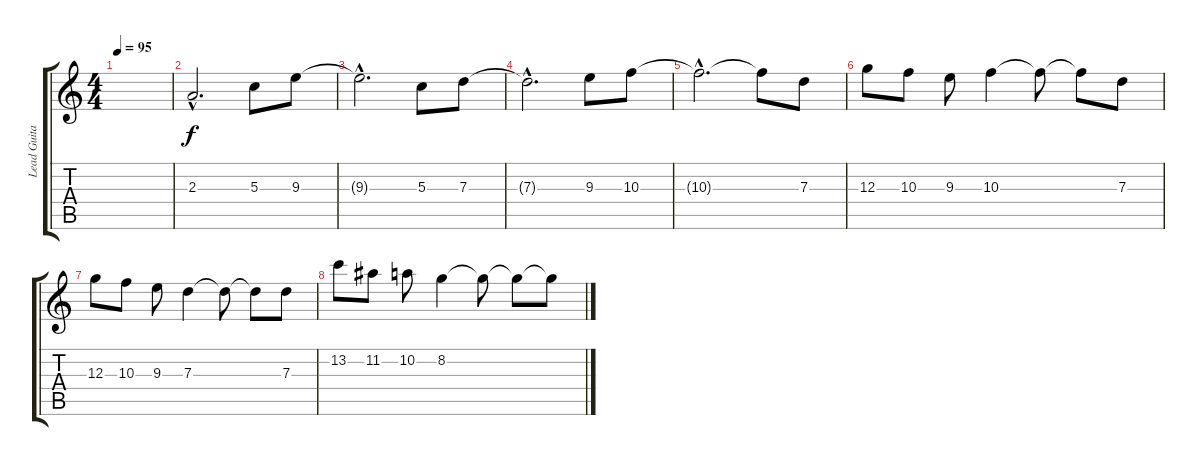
\track ("Lead Guitar" "Lead Guita") {instrument overdrivenguitar}
\staff {score tabs}
\tuning (E4 B3 G3 D3 A2 E2) {hide}
\ts (4 4)
\tempo 95
\clef g2
\ks c
|
2.3{hac}.2{d} 5.3.8 9.3.8 |
9.3{hac t}.2{d} 5.3.8 7.3.8 |
7.3{hac t}.2{d} 9.3.8 10.3.8 |
10.3{hac t}.2{d} 10.3{t}.8 7.3.8 |
12.3.8 10.3.8 9.3.8 10.3.4 10.3{t}.8 10.3{t}.8 7.3.8 |
12.3.8 10.3.8 9.3.8 7.3.4 7.3{t}.8 7.3{t}.8 7.3.8 |
13.2.8 11.2.8 10.2.8 8.2.4 8.2{t}.8 8.2{t}.8 8.2{t}.8
